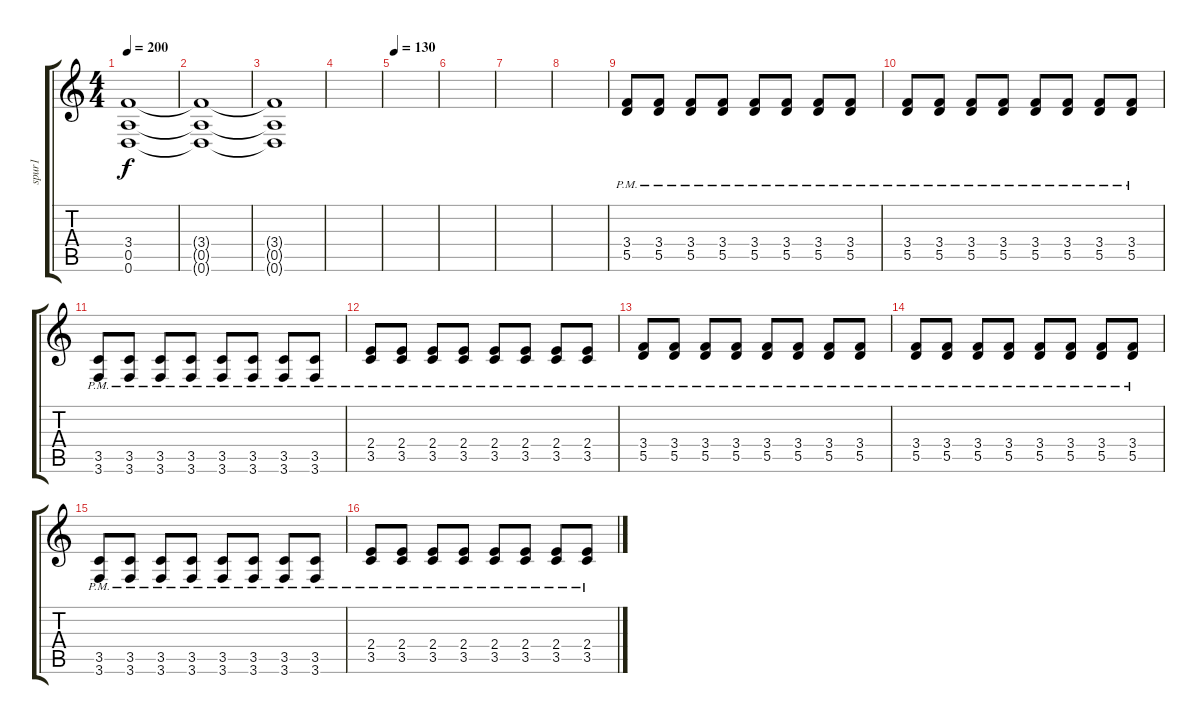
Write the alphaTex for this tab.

\track ("spur1" "spur1") {instrument distortionguitar}
\staff {score tabs}
\tuning (E4 B3 G3 D3 A2 D2) {hide}
\ts (4 4)
\tempo 200
\clef g2
\ks c
(3.4 0.5 0.6).1{dy f} |
(3.4{t} 0.5{t} 0.6{t}).1 |
(3.4{t} 0.5{t} 0.6{t}).1 |
|
\tempo 130
|
|
|
|
(3.4{pm} 5.5{pm}).8 (3.4{pm} 5.5{pm}).8 (3.4{pm} 5.5{pm}).8 (3.4{pm} 5.5{pm}).8 (3.4{pm} 5.5{pm}).8 (3.4{pm} 5.5{pm}).8 (3.4{pm} 5.5{pm}).8 (3.4{pm} 5.5{pm}).8 |
(3.4{pm} 5.5{pm}).8 (3.4{pm} 5.5{pm}).8 (3.4{pm} 5.5{pm}).8 (3.4{pm} 5.5{pm}).8 (3.4{pm} 5.5{pm}).8 (3.4{pm} 5.5{pm}).8 (3.4{pm} 5.5{pm}).8 (3.4{pm} 5.5{pm}).8 |
(3.5{pm} 3.6{pm}).8 (3.5{pm} 3.6{pm}).8 (3.5{pm} 3.6{pm}).8 (3.5{pm} 3.6{pm}).8 (3.5{pm} 3.6{pm}).8 (3.5{pm} 3.6{pm}).8 (3.5{pm} 3.6{pm}).8 (3.5{pm} 3.6{pm}).8 |
(2.4{pm} 3.5{pm}).8 (2.4{pm} 3.5{pm}).8 (2.4{pm} 3.5{pm}).8 (2.4{pm} 3.5{pm}).8 (2.4{pm} 3.5{pm}).8 (2.4{pm} 3.5{pm}).8 (2.4{pm} 3.5{pm}).8 (2.4{pm} 3.5{pm}).8 |
(3.4{pm} 5.5{pm}).8 (3.4{pm} 5.5{pm}).8 (3.4{pm} 5.5{pm}).8 (3.4{pm} 5.5{pm}).8 (3.4{pm} 5.5{pm}).8 (3.4{pm} 5.5{pm}).8 (3.4{pm} 5.5{pm}).8 (3.4{pm} 5.5{pm}).8 |
(3.4{pm} 5.5{pm}).8 (3.4{pm} 5.5{pm}).8 (3.4{pm} 5.5{pm}).8 (3.4{pm} 5.5{pm}).8 (3.4{pm} 5.5{pm}).8 (3.4{pm} 5.5{pm}).8 (3.4{pm} 5.5{pm}).8 (3.4{pm} 5.5{pm}).8 |
(3.5{pm} 3.6{pm}).8 (3.5{pm} 3.6{pm}).8 (3.5{pm} 3.6{pm}).8 (3.5{pm} 3.6{pm}).8 (3.5{pm} 3.6{pm}).8 (3.5{pm} 3.6{pm}).8 (3.5{pm} 3.6{pm}).8 (3.5{pm} 3.6{pm}).8 |
(2.4{pm} 3.5{pm}).8 (2.4{pm} 3.5{pm}).8 (2.4{pm} 3.5{pm}).8 (2.4{pm} 3.5{pm}).8 (2.4{pm} 3.5{pm}).8 (2.4{pm} 3.5{pm}).8 (2.4{pm} 3.5{pm}).8 (2.4{pm} 3.5{pm}).8
